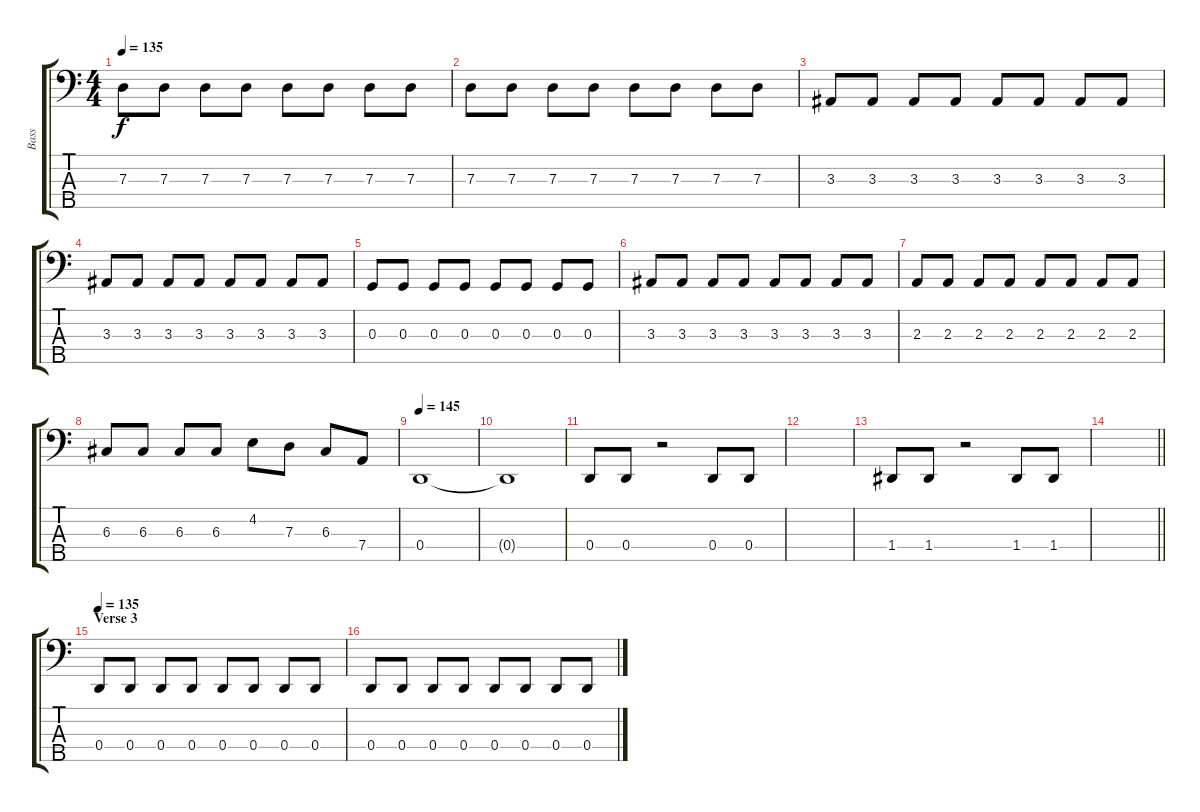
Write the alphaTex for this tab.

\track ("Bass" "Bass") {instrument electricbasspick}
\staff {score tabs}
\tuning (F2 C2 G1 D1 A0) {hide}
\ts (4 4)
\tempo 135
\clef f4
\ks c
7.3.8{dy f} 7.3.8 7.3.8 7.3.8 7.3.8 7.3.8 7.3.8 7.3.8 |
7.3.8 7.3.8 7.3.8 7.3.8 7.3.8 7.3.8 7.3.8 7.3.8 |
3.3.8 3.3.8 3.3.8 3.3.8 3.3.8 3.3.8 3.3.8 3.3.8 |
3.3.8 3.3.8 3.3.8 3.3.8 3.3.8 3.3.8 3.3.8 3.3.8 |
0.3.8 0.3.8 0.3.8 0.3.8 0.3.8 0.3.8 0.3.8 0.3.8 |
3.3.8 3.3.8 3.3.8 3.3.8 3.3.8 3.3.8 3.3.8 3.3.8 |
2.3.8 2.3.8 2.3.8 2.3.8 2.3.8 2.3.8 2.3.8 2.3.8 |
6.3.8 6.3.8 6.3.8 6.3.8 4.2.8 7.3.8 6.3.8 7.4.8 |
\tempo 145
0.4.1 |
0.4{t}.1 |
0.4.8 0.4.8 r.2 0.4.8 0.4.8 |
|
1.4.8 1.4.8 r.2 1.4.8 1.4.8 |
\barLineRight lightlight
|
\section ("" "Verse 3")
\tempo 135
0.4.8 0.4.8 0.4.8 0.4.8 0.4.8 0.4.8 0.4.8 0.4.8 |
0.4.8 0.4.8 0.4.8 0.4.8 0.4.8 0.4.8 0.4.8 0.4.8
